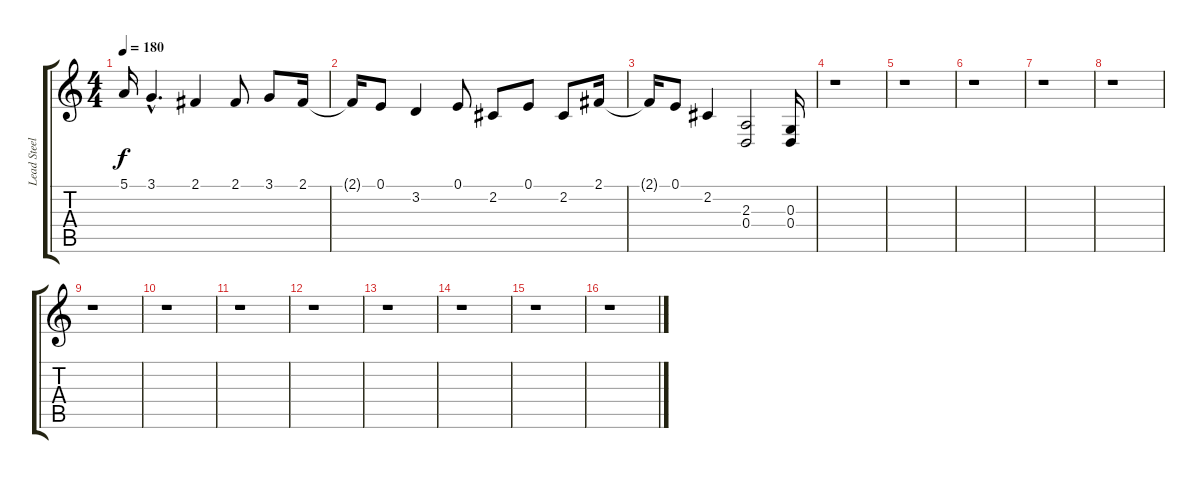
\track ("Lead Steel" "Lead Steel") {instrument stringensemble1}
\staff {score tabs}
\tuning (E4 B3 G3 D3 A2 E2) {hide}
\ts (4 4)
\tempo 180
\clef g2
\ks c
5.1{t}.16{dy f} 3.1{hac}.4{d} 2.1.4 2.1.8 3.1.8 2.1.16 |
2.1{t}.16 0.1.8 3.2.4 0.1.8 2.2.8 0.1.8 2.2.8 2.1.16 |
2.1{t}.16 0.1.8 2.2.4 (2.3 0.4).2 (0.3 0.4).16 |
r.1 |
r.1 |
r.1 |
r.1 |
r.1 |
r.1 |
r.1 |
r.1 |
r.1 |
r.1 |
r.1 |
r.1 |
r.1
